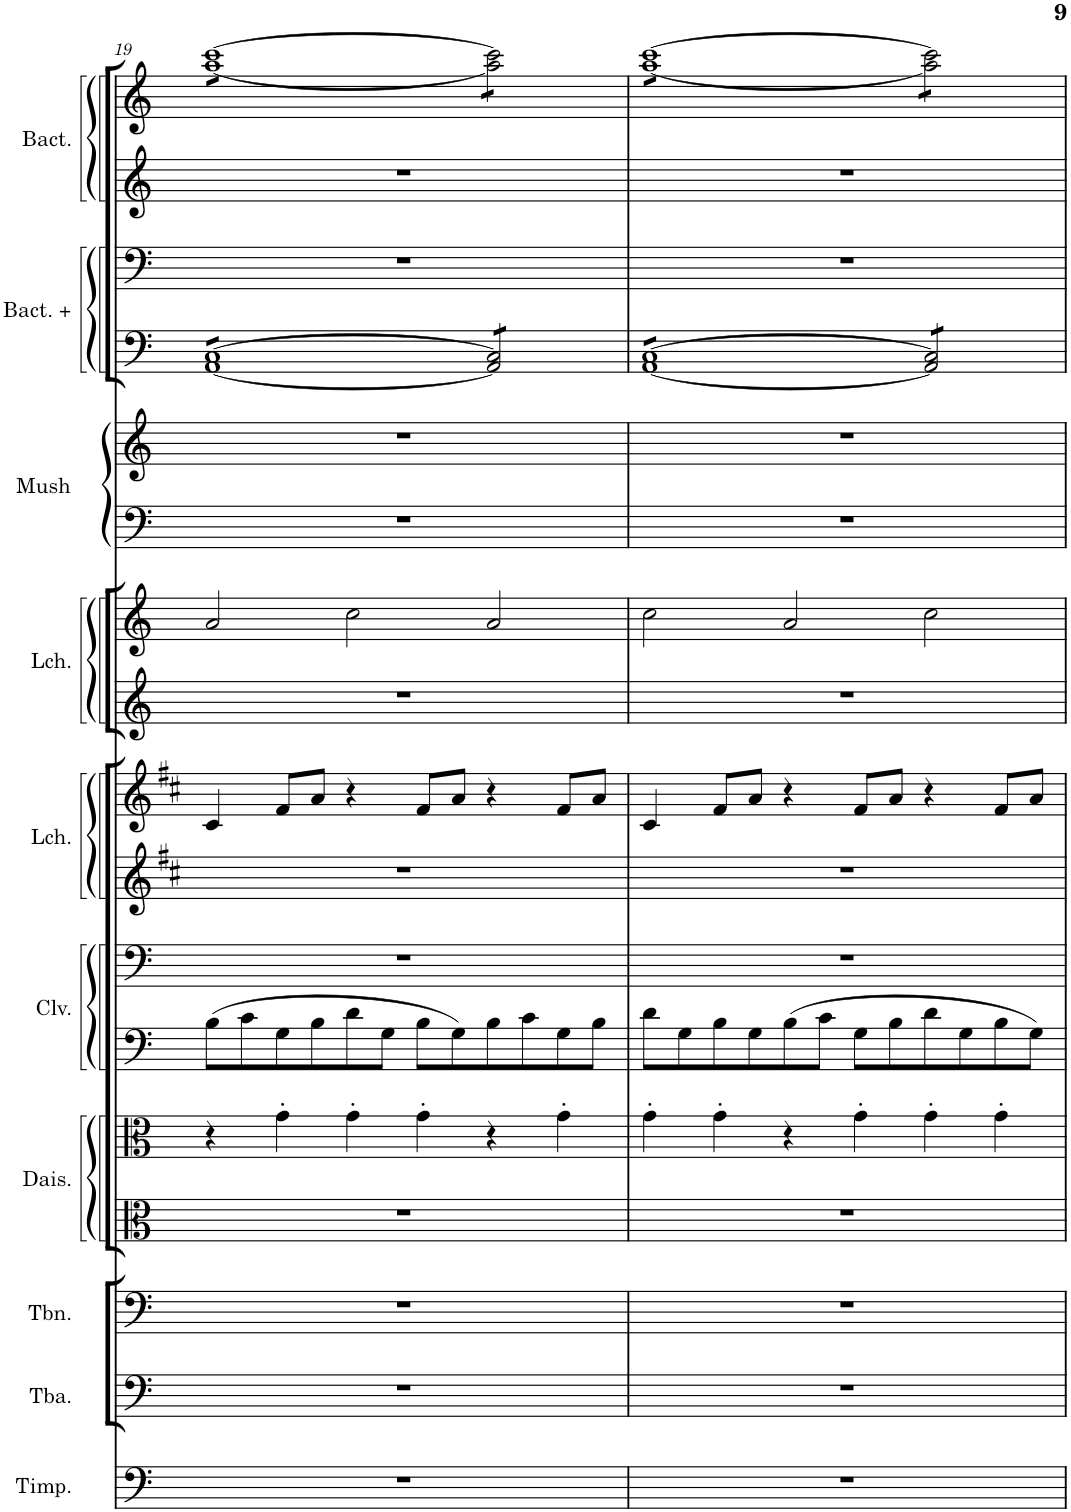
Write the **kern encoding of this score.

**kern	**kern	**kern	**kern	**kern	**kern	**kern	**kern	**kern	**kern	**kern	**kern	**kern	**kern	**kern	**kern	**kern
*part17	*part16	*part15	*part14	*part13	*part12	*part11	*part10	*part9	*part8	*part7	*part6	*part5	*part4	*part3	*part2	*part1
*staff17	*staff16	*staff15	*staff14	*staff13	*staff12	*staff11	*staff10	*staff9	*staff8	*staff7	*staff6	*staff5	*staff4	*staff3	*staff2	*staff1
*I"Timpani	*I"Tuba	*I"Trombone	*I"Daisies	*I"Daisies	*I"Clovers	*I"Clovers	*I"Lichen	*I"Lichen	*I"Lichen	*I"Lichen	*I"Mushrooms	*I"Mushrooms	*I"Bacteria +	*I"Bacteria +	*I"Bacteria	*I"Bacteria
*I'Timp.	*I'Tba.	*I'Tbn.	*I'Dais.	*I'Dais.	*I'Clv.	*I'Clv.	*I'Lch.	*I'Lch.	*I'Lch.	*I'Lch.	*I'Mush	*I'Mush	*I'Bact. +	*I'Bact. +	*I'Bact.	*I'Bact.
!!LO:PB:g=z
*clefF4	*clefF4	*clefF4	*clefC3	*clefC3	*clefF4	*clefF4	*clefG2	*clefG2	*clefG2	*clefG2	*clefF4	*clefG2	*clefF4	*clefF4	*clefG2	*clefG2
*	*	*	*	*	*	*	*Trd1c2	*Trd1c2	*	*	*	*	*	*	*	*
*k[]	*k[]	*k[]	*k[]	*k[]	*k[]	*k[]	*k[f#c#]	*k[f#c#]	*k[]	*k[]	*k[]	*k[]	*k[]	*k[]	*k[]	*k[]
*M6/4	*M6/4	*M6/4	*M6/4	*M6/4	*M6/4	*M6/4	*M6/4	*M6/4	*M6/4	*M6/4	*M6/4	*M6/4	*M6/4	*M6/4	*M6/4	*M6/4
=19	=19	=19	=19	=19	=19	=19	=19	=19	=19	=19	=19	=19	=19	=19	=19	=19
*	*	*	*	*	*	*	*	*	*	*	*	*	*tremolo	*	*	*
*	*	*	*	*	*	*	*	*	*	*	*	*	*	*	*	*tremolo
1.r	1.r	1.r	1.r	4r	8B\L	1.r	1.r	4c#/	1.r	2a/	1.r	1.r	[8AA [8CL	1.r	1.r	[8aa [8cccL
.	.	.	.	.	8c\	.	.	.	.	.	.	.	8AA 8C	.	.	8aa 8ccc
.	.	.	.	4g'\	8G\	.	.	8f#/L	.	.	.	.	8AA 8C	.	.	8aa 8ccc
.	.	.	.	.	8B\	.	.	8a/J	.	.	.	.	8AA 8C	.	.	8aa 8ccc
.	.	.	.	4g'\	8d\	.	.	4r	.	2cc\	.	.	8AA 8C	.	.	8aa 8ccc
.	.	.	.	.	8G\J	.	.	.	.	.	.	.	8AA 8C	.	.	8aa 8ccc
.	.	.	.	4g'\	8B\L	.	.	8f#/L	.	.	.	.	8AA 8C	.	.	8aa 8ccc
.	.	.	.	.	8G\	.	.	8a/J	.	.	.	.	8AA 8CJ	.	.	8aa 8cccJ
.	.	.	.	4r	8B\	.	.	4r	.	2a/	.	.	8AA/] 8C/]L	.	.	8aa\] 8ccc\]L
.	.	.	.	.	8c\	.	.	.	.	.	.	.	8AA/ 8C/	.	.	8aa\ 8ccc\
.	.	.	.	4g'\	8G\	.	.	8f#/L	.	.	.	.	8AA/ 8C/	.	.	8aa\ 8ccc\
.	.	.	.	.	8B\J	.	.	8a/J	.	.	.	.	8AA/ 8C/J	.	.	8aa\ 8ccc\J
=20	=20	=20	=20	=20	=20	=20	=20	=20	=20	=20	=20	=20	=20	=20	=20	=20
1.r	1.r	1.r	1.r	4g'\	8d\L	1.r	1.r	4c#/	1.r	2cc\	1.r	1.r	[8AA [8CL	1.r	1.r	[8aa [8cccL
.	.	.	.	.	8G\	.	.	.	.	.	.	.	8AA 8C	.	.	8aa 8ccc
.	.	.	.	4g'\	8B\	.	.	8f#/L	.	.	.	.	8AA 8C	.	.	8aa 8ccc
.	.	.	.	.	8G\	.	.	8a/J	.	.	.	.	8AA 8C	.	.	8aa 8ccc
.	.	.	.	4r	8B\	.	.	4r	.	2a/	.	.	8AA 8C	.	.	8aa 8ccc
.	.	.	.	.	8c\J	.	.	.	.	.	.	.	8AA 8C	.	.	8aa 8ccc
.	.	.	.	4g'\	8G\L	.	.	8f#/L	.	.	.	.	8AA 8C	.	.	8aa 8ccc
.	.	.	.	.	8B\	.	.	8a/J	.	.	.	.	8AA 8CJ	.	.	8aa 8cccJ
.	.	.	.	4g'\	8d\	.	.	4r	.	2cc\	.	.	8AA/] 8C/]L	.	.	8aa\] 8ccc\]L
.	.	.	.	.	8G\	.	.	.	.	.	.	.	8AA/ 8C/	.	.	8aa\ 8ccc\
.	.	.	.	4g'\	8B\	.	.	8f#/L	.	.	.	.	8AA/ 8C/	.	.	8aa\ 8ccc\
.	.	.	.	.	8G\J	.	.	8a/J	.	.	.	.	8AA/ 8C/J	.	.	8aa\ 8ccc\J
*	*	*	*	*	*	*	*	*	*	*	*	*	*	*	*	*Xtremolo
*	*	*	*	*	*	*	*	*	*	*	*	*	*Xtremolo	*	*	*
=	=	=	=	=	=	=	=	=	=	=	=	=	=	=	=	=
*-	*-	*-	*-	*-	*-	*-	*-	*-	*-	*-	*-	*-	*-	*-	*-	*-
